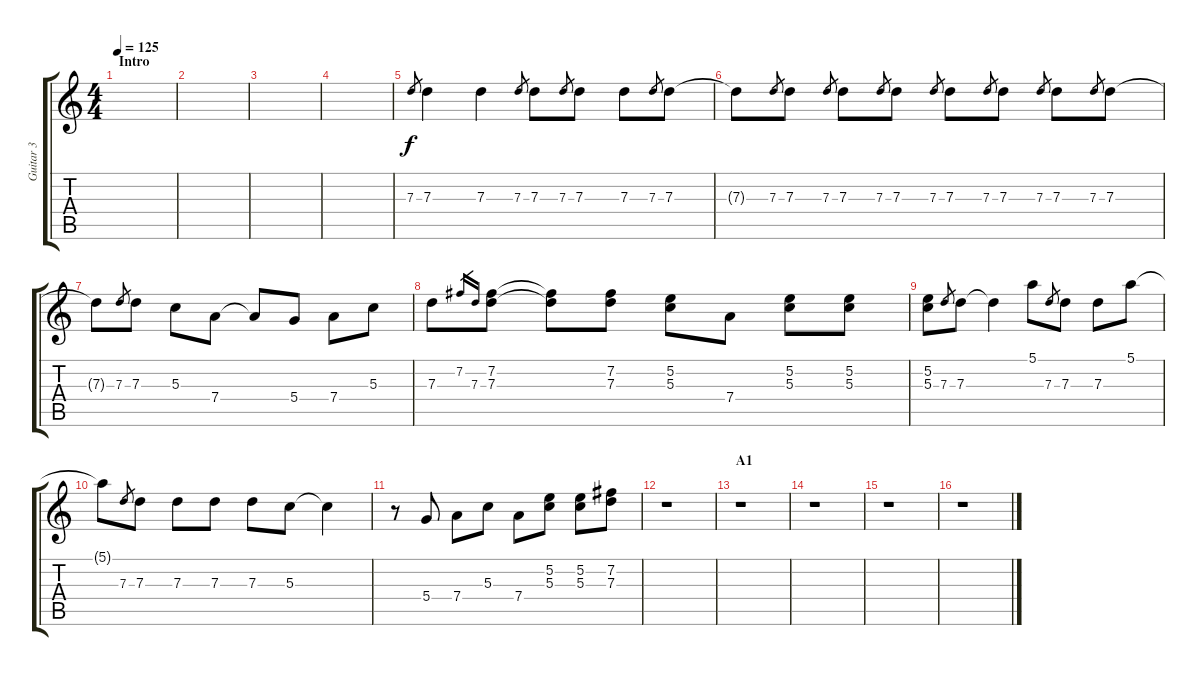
\track ("Guitar 3" "Guitar 3") {instrument distortionguitar}
\staff {score tabs}
\tuning (E4 B3 G3 D3 A2 E2) {hide}
\ts (4 4)
\section ("" "Intro")
\tempo 125
\clef g2
\ks c
|
|
|
|
7.3.8{gr} 7.3.4 7.3.4 7.3.8{gr} 7.3.8 7.3.8{gr} 7.3.8 7.3.8 7.3.8{gr} 7.3.8 |
7.3{t}.8 7.3.8{gr} 7.3.8 7.3.8{gr} 7.3.8 7.3.8{gr} 7.3.8 7.3.8{gr} 7.3.8 7.3.8{gr} 7.3.8 7.3.8{gr} 7.3.8 7.3.8{gr} 7.3.8 |
7.3{t}.8 7.3.8{gr} 7.3.8 5.3.8 7.4.8 7.4{t}.8 5.4.8 7.4.8 5.3.8 |
7.3.8 7.2.16{gr} 7.3.16{gr} (7.2 7.3).8 (7.2{t} 7.3{t}).8 (7.2 7.3).8 (5.2 5.3).8 7.4.8 (5.2 5.3).8 (5.2 5.3).8 |
(5.2 5.3).8 7.3.8{gr} 7.3.8 7.3{t}.4 5.1.8 7.3.8{gr} 7.3.8 7.3.8 5.1.8 |
5.1{t}.8 7.3.8{gr} 7.3.8 7.3.8 7.3.8 7.3.8 5.3.8 5.3{t}.4 |
r.8 5.4.8 7.4.8 5.3.8 7.4.8 (5.2 5.3).8 (5.2 5.3).8 (7.2 7.3).8 |
r.1 |
\section ("" "A1")
r.1 |
r.1 |
r.1 |
r.1
